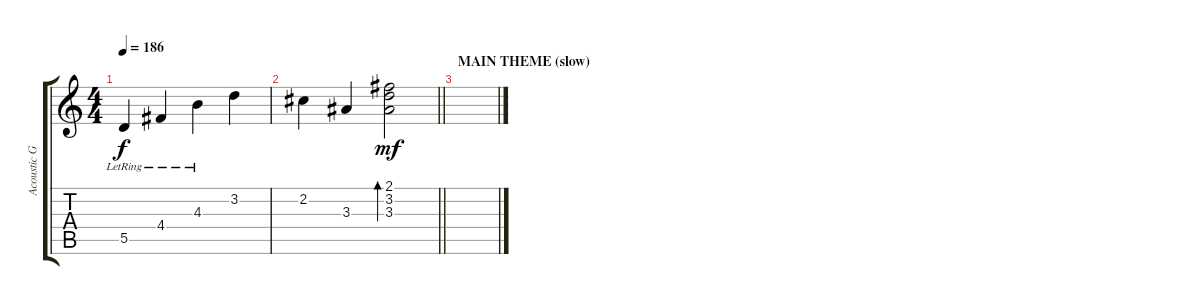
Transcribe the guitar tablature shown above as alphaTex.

\track ("Acoustic Guitar 3" "Acoustic G") {instrument acousticguitarsteel}
\staff {score tabs}
\tuning (E4 B3 G3 D3 A2 E2) {hide}
\ts (4 4)
\tempo 186
\clef g2
\ks c
5.5{lr}.4{dy f} 4.4{lr}.4 4.3{lr}.4 3.2.4 |
\barLineRight lightlight
2.2.4 3.3.4 (2.1 3.2 3.3).2{bd 240 dy mf} |
\section ("" "MAIN THEME (slow)")
